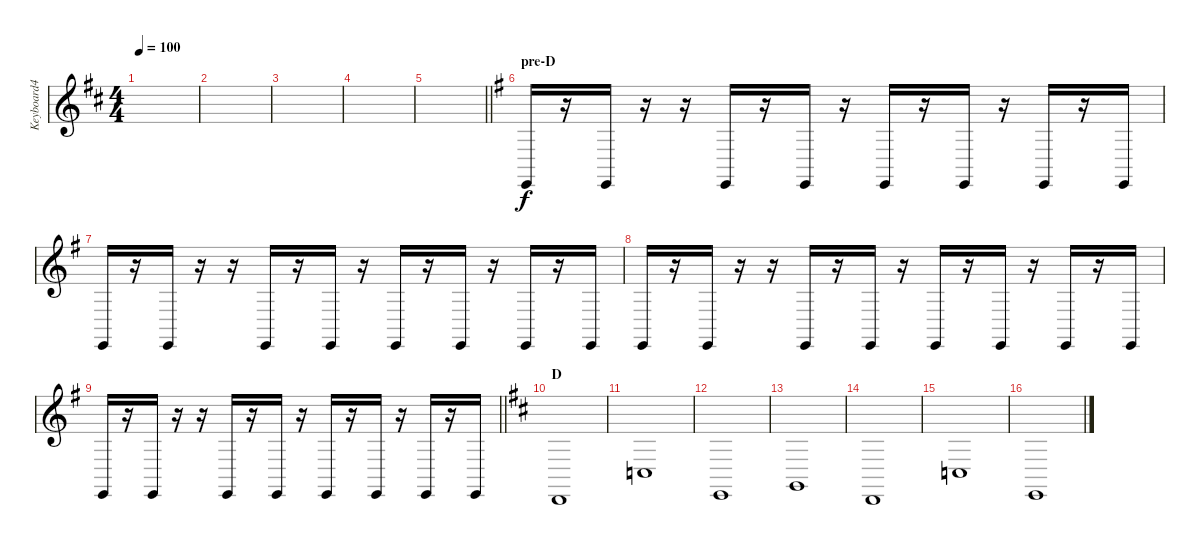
\track ("Keyboard4" "Keyboard4") {instrument lead2sawtooth}
\staff {score}
\tuning (E4 B3 G3 D3 A2 D2) {hide}
\ts (4 4)
\tempo 100
\clef g2
\ks bminor
|
|
|
|
\barLineRight lightlight
|
\section ("" "pre-D")
\ks eminor
2.6.16 r.16 2.6.16 r.16 r.16 2.6.16 r.16 2.6.16 r.16 2.6.16 r.16 2.6.16 r.16 2.6.16 r.16 2.6.16 |
2.6.16 r.16 2.6.16 r.16 r.16 2.6.16 r.16 2.6.16 r.16 2.6.16 r.16 2.6.16 r.16 2.6.16 r.16 2.6.16 |
2.6.16 r.16 2.6.16 r.16 r.16 2.6.16 r.16 2.6.16 r.16 2.6.16 r.16 2.6.16 r.16 2.6.16 r.16 2.6.16 |
\barLineRight lightlight
2.6.16 r.16 2.6.16 r.16 r.16 2.6.16 r.16 2.6.16 r.16 2.6.16 r.16 2.6.16 r.16 2.6.16 r.16 2.6.16 |
\section ("" "D")
\ks bminor
0.6.1 |
3.5.1 |
2.6.1 |
5.6.1 |
0.6.1 |
3.5.1 |
2.6.1
